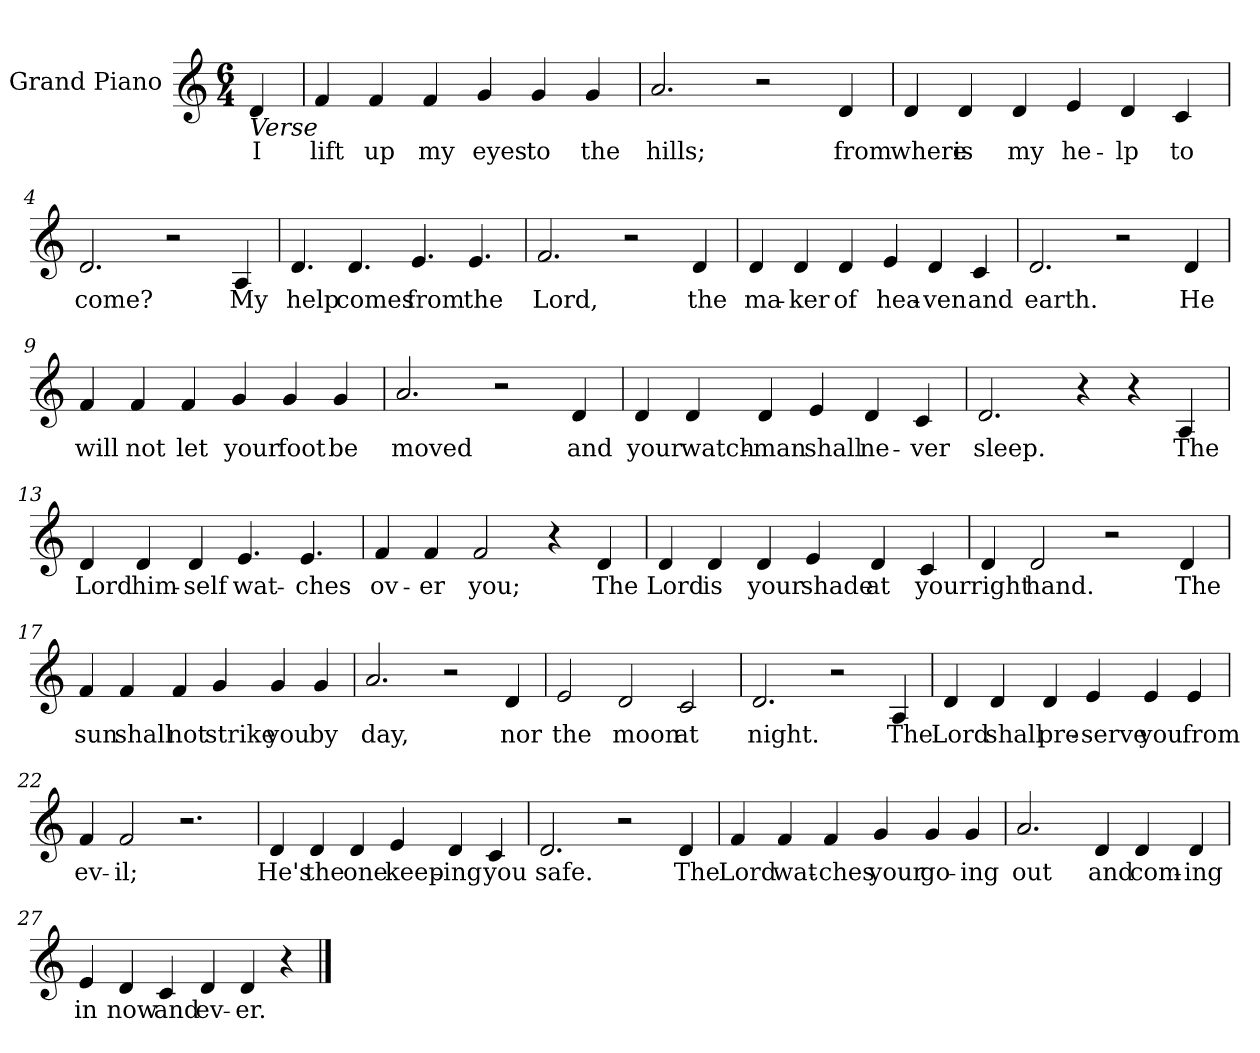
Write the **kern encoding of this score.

**kern	**text
*part1	*part1
*staff1	*staff1
*I"Grand Piano	*
*I'Pno	*
*clefG2	*
*k[]	*
*M6/4	*
=	=
!LO:TX:b:i:t=Verse	!
!	!LO:LY:b
4d/	I
=1	=1
!	!LO:LY:b
4f/	lift
!	!LO:LY:b
4f/	up
!	!LO:LY:b
4f/	my
!	!LO:LY:b
4g/	eyes
!	!LO:LY:b
4g/	to
!	!LO:LY:b
4g/	the
=2	=2
!	!LO:LY:b
2.a/	hills;
2r	.
!	!LO:LY:b
4d/	from
=3	=3
!	!LO:LY:b
4d/	where
!	!LO:LY:b
4d/	is
!	!LO:LY:b
4d/	my
!	!LO:LY:b
4e/	he-
!	!LO:LY:b
4d/	-lp
!	!LO:LY:b
4c/	to
!!LO:LB:g=z
=4	=4
!	!LO:LY:b
2.d/	come?
2r	.
!	!LO:LY:b
4A/	My
=5	=5
!	!LO:LY:b
4.d/	help
!	!LO:LY:b
4.d/	comes
!	!LO:LY:b
4.e/	from
!	!LO:LY:b
4.e/	the
=6	=6
!	!LO:LY:b
2.f/	Lord,
2r	.
!	!LO:LY:b
4d/	the
=7	=7
!	!LO:LY:b
4d/	ma-
!	!LO:LY:b
4d/	-ker
!	!LO:LY:b
4d/	of
!	!LO:LY:b
4e/	hea-
!	!LO:LY:b
4d/	-ven
!	!LO:LY:b
4c/	and
!!LO:LB:g=z
=8	=8
!	!LO:LY:b
2.d/	earth.
2r	.
!	!LO:LY:b
4d/	He
=9	=9
!	!LO:LY:b
4f/	will
!	!LO:LY:b
4f/	not
!	!LO:LY:b
4f/	let
!	!LO:LY:b
4g/	your
!	!LO:LY:b
4g/	foot
!	!LO:LY:b
4g/	be
=10	=10
!	!LO:LY:b
2.a/	moved
2r	.
!	!LO:LY:b
4d/	and
=11	=11
!	!LO:LY:b
4d/	your
!	!LO:LY:b
4d/	watch-
!	!LO:LY:b
4d/	-man
!	!LO:LY:b
4e/	shall
!	!LO:LY:b
4d/	ne-
!	!LO:LY:b
4c/	-ver
!!LO:LB:g=z
=12	=12
!	!LO:LY:b
2.d/	sleep.
4r	.
4r	.
!	!LO:LY:b
4A/	The
=13	=13
!	!LO:LY:b
4d/	Lord
!	!LO:LY:b
4d/	him-
!	!LO:LY:b
4d/	-self
!	!LO:LY:b
4.e/	wat-
!	!LO:LY:b
4.e/	-ches
=14	=14
!	!LO:LY:b
4f/	ov-
!	!LO:LY:b
4f/	-er
!	!LO:LY:b
2f/	you;
4r	.
!	!LO:LY:b
4d/	The
=15	=15
!	!LO:LY:b
4d/	Lord
!	!LO:LY:b
4d/	is
!	!LO:LY:b
4d/	your
!	!LO:LY:b
4e/	shade
!	!LO:LY:b
4d/	at
!	!LO:LY:b
4c/	your
!!LO:LB:g=z
=16	=16
!	!LO:LY:b
4d/	right
!	!LO:LY:b
2d/	hand.
2r	.
!	!LO:LY:b
4d/	The
=17	=17
!	!LO:LY:b
4f/	sun
!	!LO:LY:b
4f/	shall
!	!LO:LY:b
4f/	not
!	!LO:LY:b
4g/	strike
!	!LO:LY:b
4g/	you
!	!LO:LY:b
4g/	by
=18	=18
!	!LO:LY:b
2.a/	day,
2r	.
!	!LO:LY:b
4d/	nor
=19	=19
!	!LO:LY:b
2e/	the
!	!LO:LY:b
2d/	moon
!	!LO:LY:b
2c/	at
!!LO:LB:g=z
=20	=20
!	!LO:LY:b
2.d/	night.
2r	.
!	!LO:LY:b
4A/	The
=21	=21
!	!LO:LY:b
4d/	Lord
!	!LO:LY:b
4d/	shall
!	!LO:LY:b
4d/	pre-
!	!LO:LY:b
4e/	-serve
!	!LO:LY:b
4e/	you
!	!LO:LY:b
4e/	from
=22	=22
!	!LO:LY:b
4f/	ev-
!	!LO:LY:b
2f/	-il;
2.r	.
=23	=23
!	!LO:LY:b
4d/	He's
!	!LO:LY:b
4d/	the
!	!LO:LY:b
4d/	one
!	!LO:LY:b
4e/	keep-
!	!LO:LY:b
4d/	-ing
!	!LO:LY:b
4c/	you
!!LO:LB:g=z
=24	=24
!	!LO:LY:b
2.d/	safe.
2r	.
!	!LO:LY:b
4d/	The
=25	=25
!	!LO:LY:b
4f/	Lord
!	!LO:LY:b
4f/	wat-
!	!LO:LY:b
4f/	-ches
!	!LO:LY:b
4g/	your
!	!LO:LY:b
4g/	go-
!	!LO:LY:b
4g/	-ing
=26	=26
!	!LO:LY:b
2.a/	out
!	!LO:LY:b
4d/	and
!	!LO:LY:b
4d/	com-
!	!LO:LY:b
4d/	-ing
=27	=27
!	!LO:LY:b
4e/	in
!	!LO:LY:b
4d/	now
!	!LO:LY:b
4c/	and
!	!LO:LY:b
4d/	ev-
!	!LO:LY:b
4d/	-er.
4r	.
==	==
*-	*-
